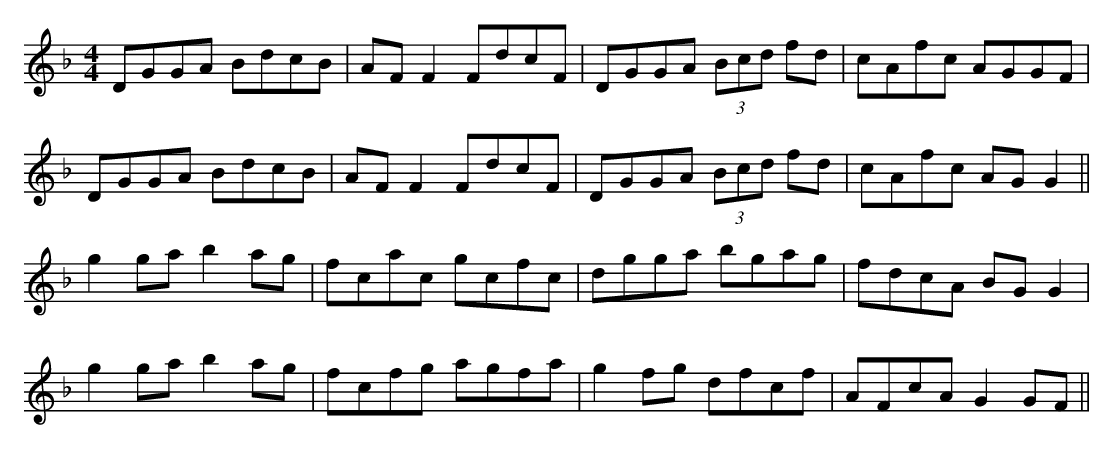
X:1
M:4/4
K:Gdor
DGGA BdcB|AFF2 FdcF|DGGA (3Bcd fd|cAfc AGGF|
DGGA BdcB|AFF2 FdcF|DGGA (3Bcd fd|cAfc AGG2||
g2ga b2ag|fcac gcfc|dgga bgag|fdcA BGG2|
g2ga b2ag|fcfg agfa|g2fg dfcf|AFcA G2GF||
